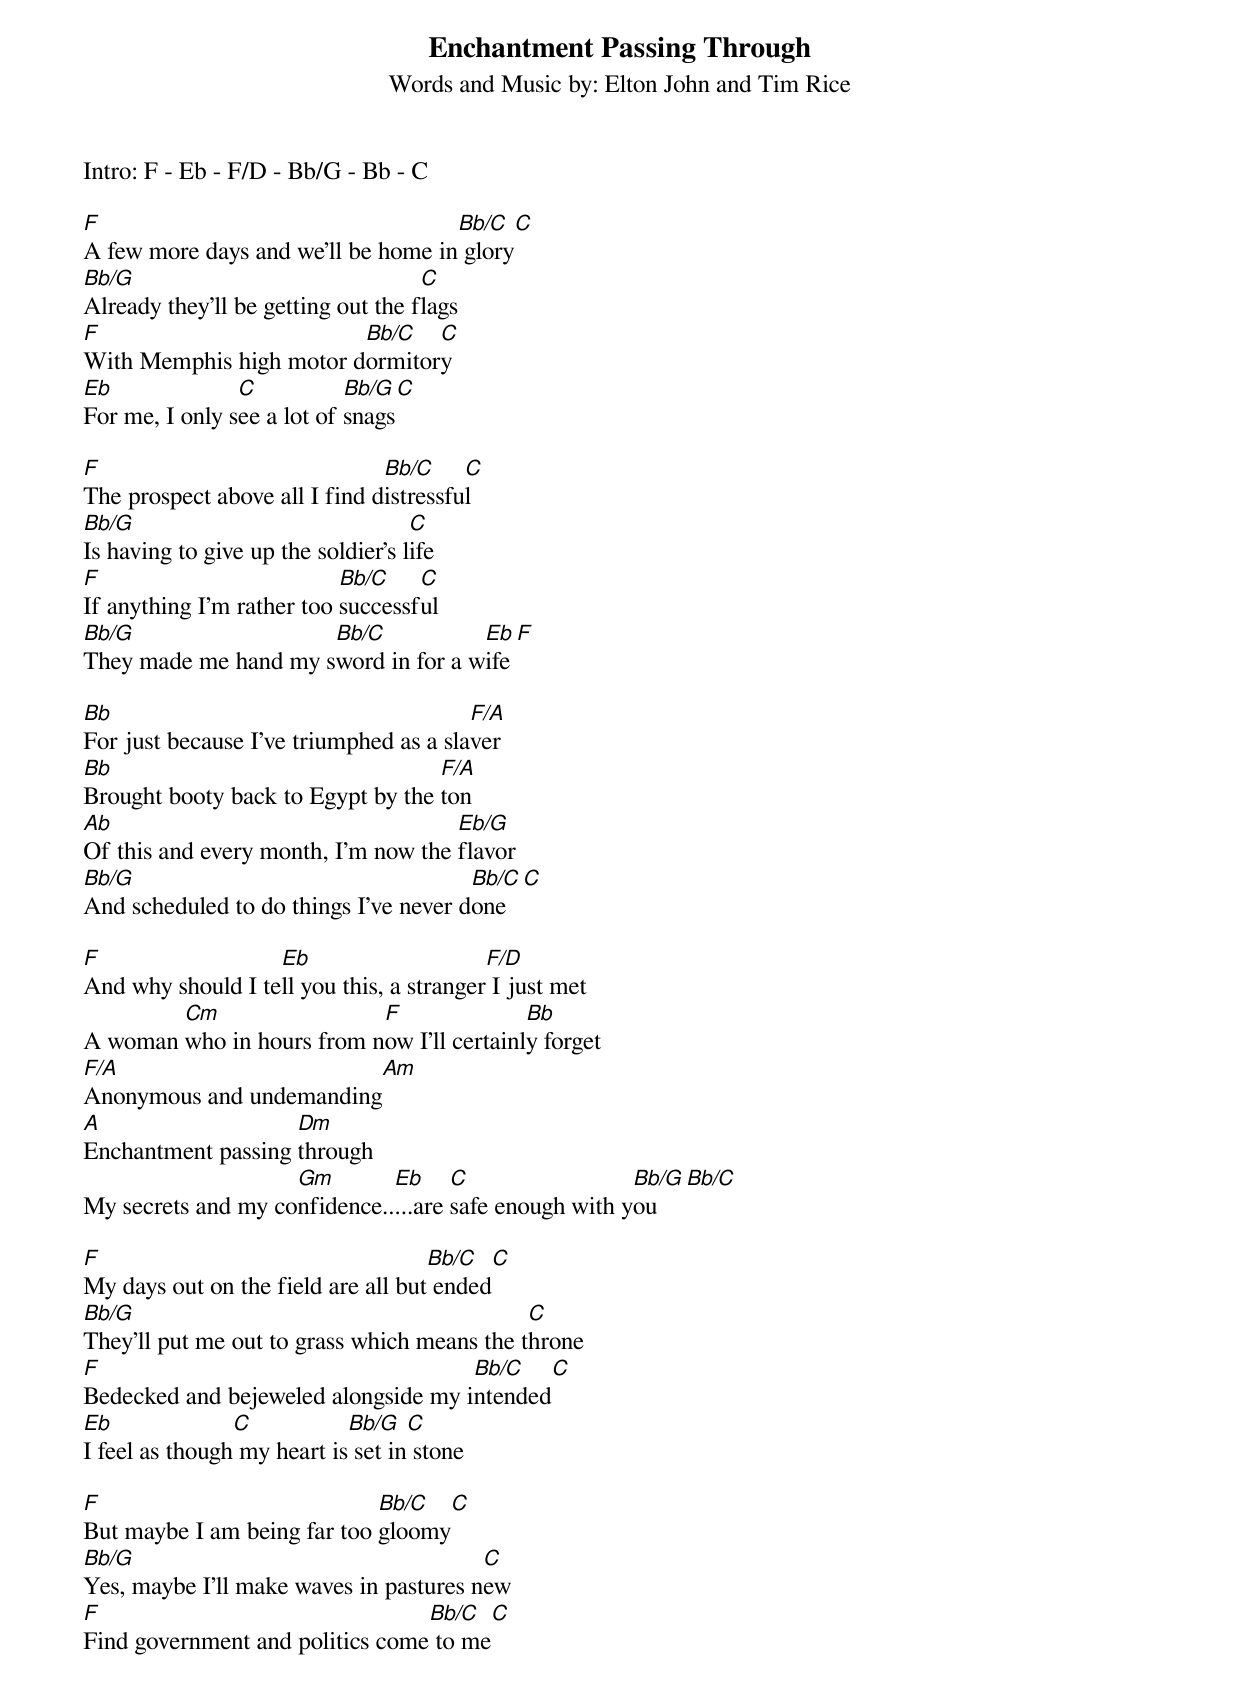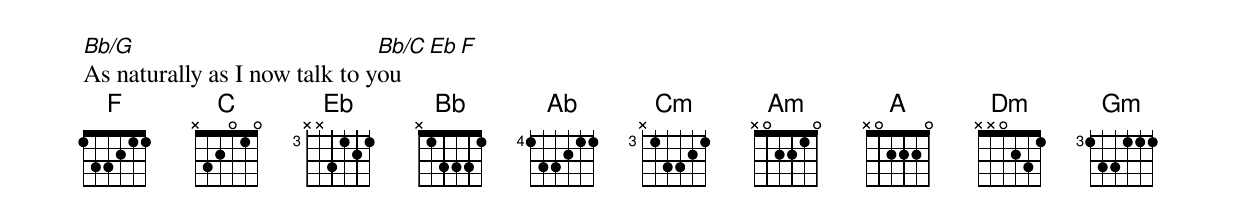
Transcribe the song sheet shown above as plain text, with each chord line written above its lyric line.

Enchantment Passing Through
Words and Music by: Elton John and Tim Rice

Intro: F - Eb - F/D - Bb/G - Bb - C

F                                   Bb/C  C
A few more days and we'll be home in glory
Bb/G                                C
Already they'll be getting out the flags
F                        Bb/C   C
With Memphis high motor dormitory
Eb              C           Bb/G   C
For me, I only see a lot of snags

F                              Bb/C     C
The prospect above all I find distressful
Bb/G                                C
Is having to give up the soldier's life
F                          Bb/C    C
If anything I'm rather too successful
Bb/G                  Bb/C           Eb   F
They made me hand my sword in for a wife

Bb                                      F/A
For just because I've triumphed as a slaver
Bb                                 F/A
Brought booty back to Egypt by the ton
Ab                                   Eb/G
Of this and every month, I'm now the flavor
Bb/G                                   Bb/C   C
And scheduled to do things I've never done

F                  Eb                     F/D
And why should I tell you this, a stranger I just met
        Cm                 F               Bb
A woman who in hours from now I'll certainly forget
F/A                        Am
Anonymous and undemanding
A                   Dm
Enchantment passing through
                    Gm        Eb     C                 Bb/G   Bb/C
My secrets and my confidence.....are safe enough with you

F                                   Bb/C   C
My days out on the field are all but ended
Bb/G                                         C
They'll put me out to grass which means the throne
F                                    Bb/C   C
Bedecked and bejeweled alongside my intended
Eb              C           Bb/G   C
I feel as though my heart is set in stone

F                            Bb/C  C
But maybe I am being far too gloomy
Bb/G                                    C
Yes, maybe I'll make waves in pastures new
F                                Bb/C   C
Find government and politics come to me
Bb/G                           Bb/C    Eb   F
As naturally as I now talk to you
